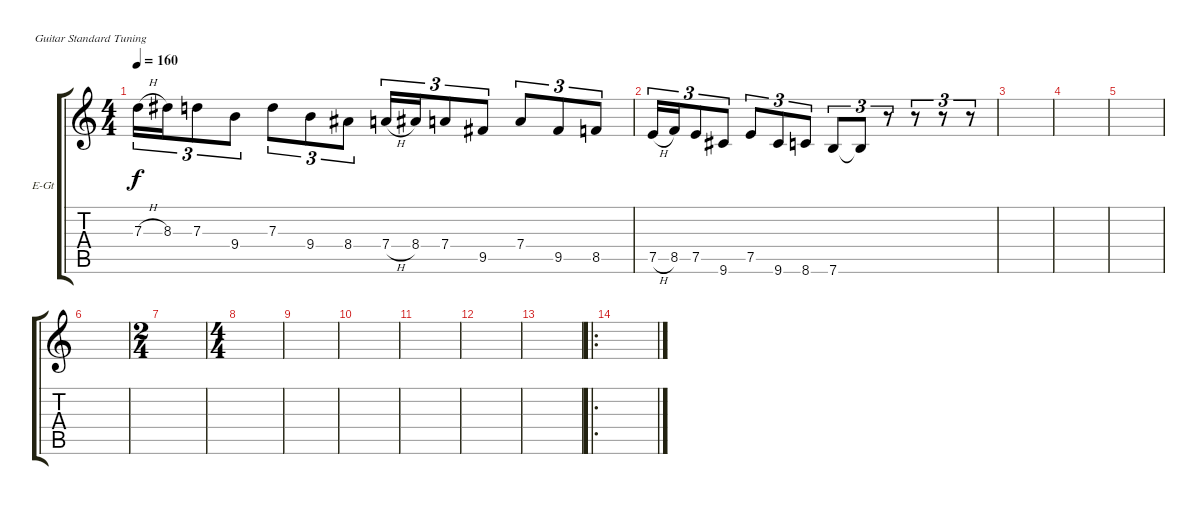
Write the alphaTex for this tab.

\defaultSystemsLayout 4
\bracketExtendMode groupsimilarinstruments
\firstSystemTrackNameOrientation horizontal
\otherSystemsTrackNameOrientation horizontal
\track ("Second Guitar" "E-Gt") {instrument distortionguitar}
\staff {score tabs}
\tuning (E4 B3 G3 D3 A2 E2)
\ts (4 4)
\tempo 160
\clef g2
\ks c
7.3{h}.16{tu (3 2) dy f} 8.3.16{tu (3 2)} 7.3.8{tu (3 2)} 9.4.8{tu (3 2)} 7.3.8{tu (3 2)} 9.4.8{tu (3 2)} 8.4.8{tu (3 2)} 7.4{h}.16{tu (3 2)} 8.4.16{tu (3 2)} 7.4.8{tu (3 2)} 9.5.8{tu (3 2)} 7.4.8{tu (3 2)} 9.5.8{tu (3 2)} 8.5.8{tu (3 2)} |
7.5{h}.16{tu (3 2)} 8.5.16{tu (3 2)} 7.5.8{tu (3 2)} 9.6.8{tu (3 2)} 7.5.8{tu (3 2)} 9.6.8{tu (3 2)} 8.6.8{tu (3 2)} 7.6.8{tu (3 2)} 7.6{t}.8{tu (3 2)} r.8{tu (3 2)} r.8{tu (3 2)} r.8{tu (3 2)} r.8{tu (3 2)} |
|
|
|
|
\ts (2 4)
|
\ts (4 4)
|
|
|
|
|
|
\ro
